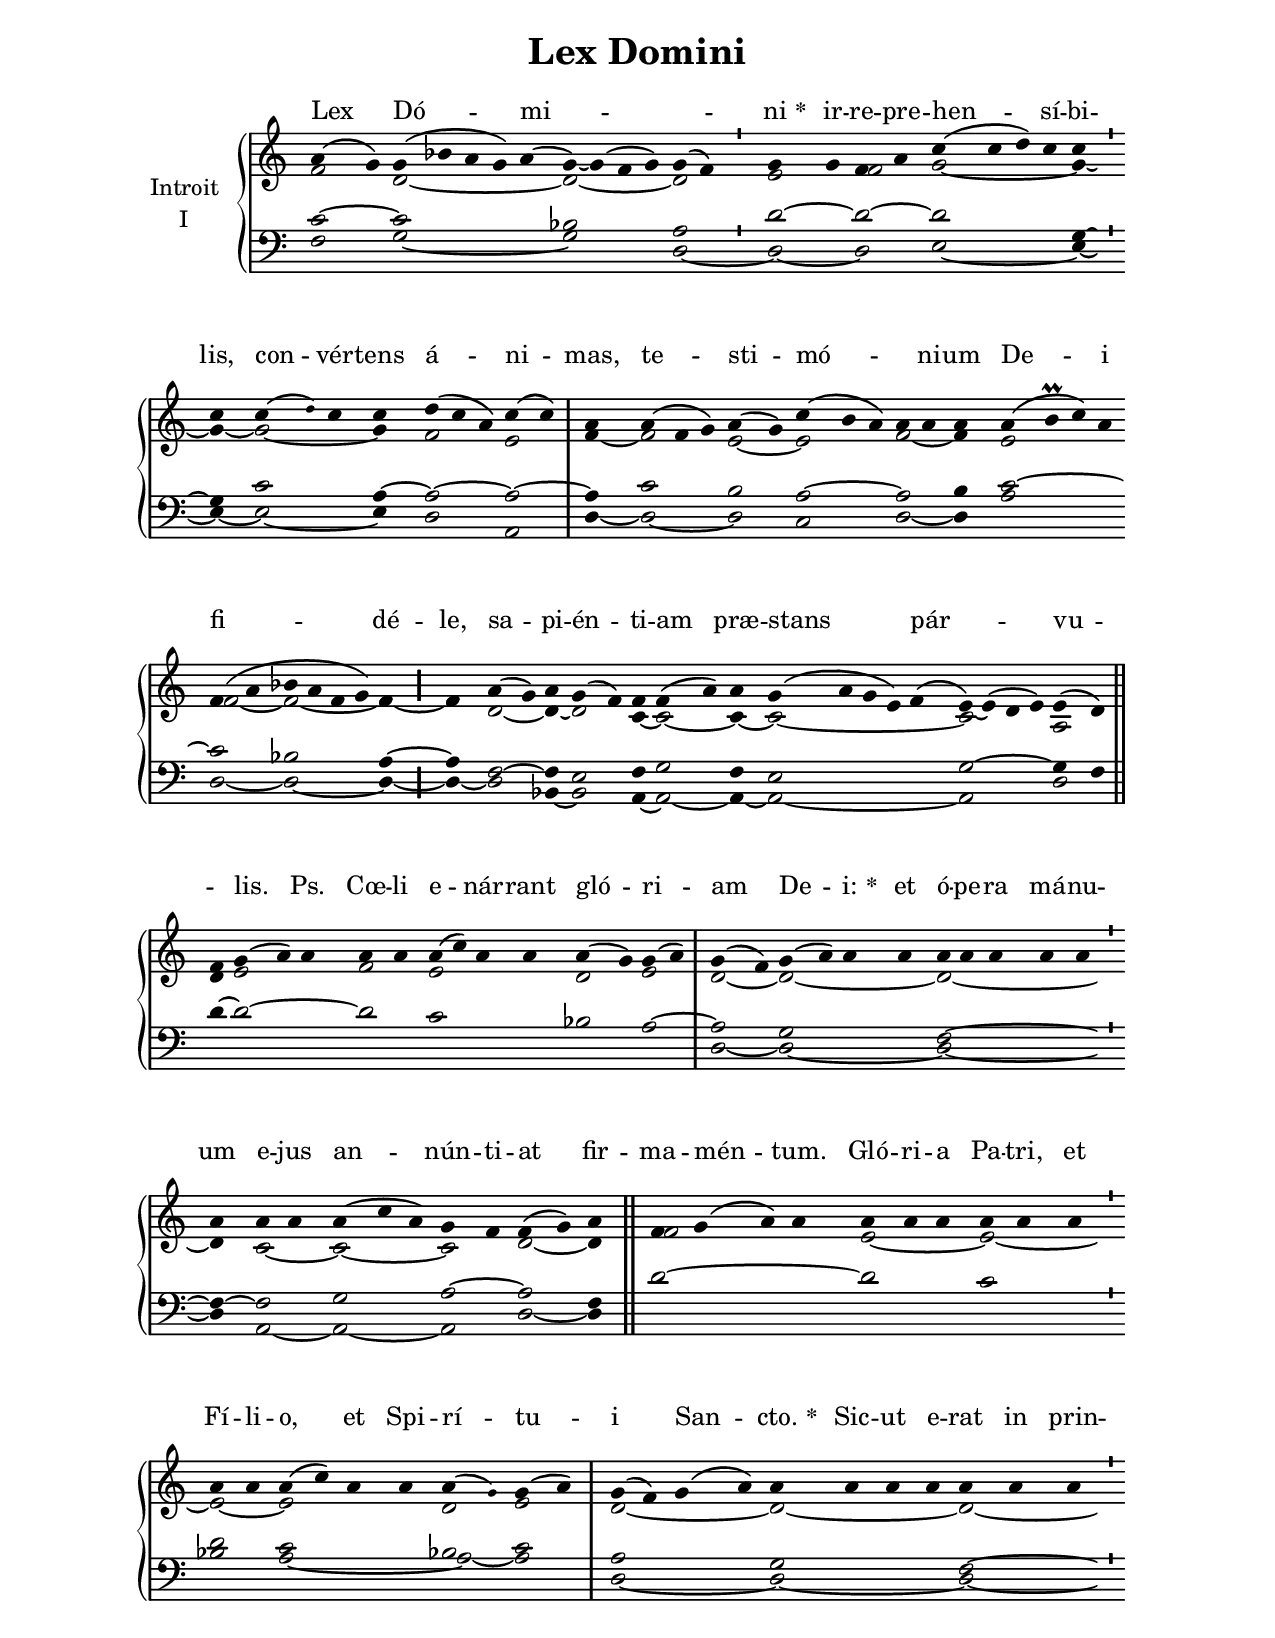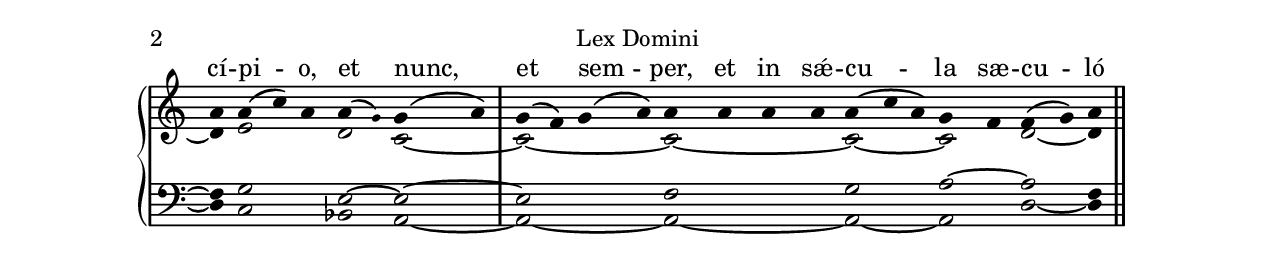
\version "2.18"
\include "gregorian.ly"
\include "noh2.ily"


%Page reference: page i.221
%(volume.page)

global = {
 \key a \minor
 \cadenzaOn 
}

\header {
  title = \markup \center-column {"Lex Domini" \vspace #1 }
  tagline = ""
  composer = ""
}

\paper {
 #(include-special-characters)
  oddHeaderMarkup = \markup \fill-line {
    \line {}
    \center-column {
      \on-the-fly #first-page     " "
      \on-the-fly #not-first-page "Lex Domini"
    }
    \line { \on-the-fly #print-page-number-check-first \fromproperty #'page:page-number-string }
  }
  evenHeaderMarkup = \markup \fill-line {
    \line { \on-the-fly #print-page-number-check-first \fromproperty #'page:page-number-string }
    \center-column { "Lex Domini" }
    \line {}
  }
}

chantText = \lyricmode {
Lex Dó -- mi -- _ ni 
\set stanza = " * " ir -- re -- pre -- hen -- sí -- bi -- lis, con -- vér -- tens á -- ni -- mas, 
te -- sti -- mó -- _ ni -- um De -- i fi -- dé -- le, 
sa -- pi -- én -- ti -- am præ -- stans pár -- vu -- _ lis. Ps. 
Cœ -- li e -- nár -- rant gló -- ri -- am De -- i: 
\set stanza = " * " 
et ó -- pe -- ra má -- nu -- um e -- jus an -- nún -- ti -- at fir -- ma -- mén -- tum. 
Gló -- ri -- a Pa -- tri, et Fí -- li -- o, et Spi -- rí -- tu -- i San -- cto. 
\set stanza = " * " 
Sic -- ut e -- rat in prin -- cí -- pi -- o, et nunc, et sem -- per, 
et in sǽ -- cu -- la sæ -- cu -- ló -- rum. A -- men. }

chantMusic = {
\tieDown   a'4 ( g'4)  g'4 ( bes'4 a'4 g'4) a'4 ( g'4) ~ g'4 ( f'4 g'4) g'4 ( f'4) \divisioMinima
 g'4 g'4 f'4 a'4 c''4 ( c''4 d''4) c''4 c''4 \divisioMinima \forceBreak

 c''4 c''4 ( \once \tweak #'font-size #-4 d'' ) c''4 c''4 d''4 ( c''4 a'4) c''4 ( c''4) \divisioMaxima
 a'4 a'4 ( f'4 g'4) a'4 ( g'4) c''4 ( b'4 a'4) a'4 a'4 a'4 a'4 ( b'\prall c''4) a'4 \forceBreak
  f'4 ( a'4 bes'4 a'4 f'4 g'4) f'4 \divisioMaior
 f'4 a'4 ( g'4) a'4 g'4 ( f'4) f'4 f'4 ( a'4) a'4 g'4 ( a'4 g'4 e'4) f'4 ( e'4) ~ e'4 ( d'4 e'4) e'4 ( d'4) \finalis \forceBreak

 f'4 g'4 ( a'4) a'4 a'4 a'4 a'4 ( c''4) a'4 a'4 a'4 ( g'4) g'4 ( a'4) \divisioMaxima
 g'4 ( f'4) g'4 ( a'4) a'4 a'4 a'4 a'4 a'4 a'4 a'4 \divisioMinima \forceBreak

 a'4 a'4 a'4 a'4 ( c''4 a'4) g'4 f'4 f'4 ( g'4) a'4 \finalis
  f'4 g'4 ( a'4) a'4 a'4 a'4 a'4 a'4 a'4 a'4 \divisioMinima \forceBreak

 a'4 a'4 a'4 ( c''4) a'4 a'4 a'4 ( \once \tweak #'font-size #-4 g' ) g'4 ( a'4) \divisioMaxima
 g'4 ( f'4) g'4 ( a'4) a'4 a'4 a'4 a'4 a'4 a'4 a'4 \divisioMinima \forceBreak

 a'4 a'4 ( c''4) a'4 a'4 ( \once \tweak #'font-size #-4 g' ) g'4 ( a'4) \divisioMaxima
 g'4 ( f'4) g'4 ( a'4) a'4 a'4 a'4 a'4 a'4 ( c''4 a'4) g'4 f'4 f'4 ( g'4) a'4 \finalis

}

altoMusic = {
f'2 d'2*5/2 ~ d'2*4/2 ~ d'2 \divisioMinima
e'2 f'2 g'2*4/2 ~ g'4 ~ \divisioMinima
g'4 ~ g'2*3/2 ~ g'4 f'2*3/2 e'2 \divisioMaxima
f'4 ~ f'2*3/2 e'2 ~ e'2*3/2 f'2 ~ f'4 e'2*4/2 f'2 ~ f'2*4/2 ~ f'4 ~ \divisioMaior
f'4 d'2 ~ d'4 ~ d'2 c'4 ~ c'2 ~ c'4 ~ c'2*5/2 ~ c'2*4/2 a2 \finalis
d'4 e'2*3/2 f'2 e'2*4/2 d'2 e'2 \divisioMaxima
d'2 ~ d'2*4/2 ~ d'2*5/2 ~ \divisioMinima
d'4 c'2 ~ c'2*3/2 ~ c'2 d'2 ~ d'4 f'2*4/2 e'2*3/2 ~ e'2*3/2 ~ \divisioMinima
e'2 ~ e'2*4/2 d'2 e'2 \divisioMaxima
d'2*4/2 ~ d'2*4/2 ~ d'2*3/2 ~ \divisioMinima
d'4 e'2*3/2 d'2 c'2 ~ \divisioMaxima
c'2*4/2 ~ c'2*4/2 ~ c'2*3/2 ~ c'2 d'2 ~ d'4 \finalis
}

tenorMusic = {
c'2 ~ c'2*5/2 bes2*4/2 a2 \divisioMinima
d'2 ~ d'2 ~ d'2*4/2 g4 ~ \divisioMinima
g4 c'2*3/2 a4 ~ a2*3/2 ~ a2 ~ \divisioMaxima
a4 c'2*3/2 b2 a2*3/2 ~ a2 b4 c'2*4/2 ~ c'2 bes2*4/2 a4 ~ \divisioMaior
a4 f2 ~ f4 e2 f4 g2 f4 e2*5/2 g2*4/2 ~ g4 f4 \finalis
d'4 ~ d'2*3/2 ~ d'2 c'2*4/2 bes2 a2 ~ \divisioMaxima
a2 g2*4/2 f2*5/2 ~ \divisioMinima
f4 ~ f2 g2*3/2 a2 ~ a2 f4 d'2*4/2 ~ d'2*3/2 c'2*3/2 \divisioMinima
d'2 c'2*4/2 bes2 c'2 \divisioMaxima
a2*4/2 g2*4/2 f2*3/2 ~ \divisioMinima
f4 g2*3/2 e2 ~ e2 ~ \divisioMaxima
e2*4/2 f2*4/2 g2*3/2 a2 ~ a2 f4 \finalis
}

bassMusic = {
f2 g2*5/2 ~ g2*4/2 d2 ~ \divisioMinima
d2 ~ d2 e2*4/2 ~ e4 ~ \divisioMinima
e4 ~ e2*3/2 ~ e4 d2*3/2 a,2 \divisioMaxima
d4 ~ d2*3/2 ~ d2 c2*3/2 d2 ~ d4 a2*4/2 d2 ~ d2*4/2 ~ d4 ~ \divisioMaior
d4 ~ d2 bes,4 ~ bes,2 a,4 ~ a,2 ~ a,4 ~ a,2*5/2 ~ a,2*4/2 d2 \finalis
r2*14/2 \divisioMaxima
d2 ~ d2*4/2 ~ d2*5/2 ~ \divisioMinima
d4 a,2 ~ a,2*3/2 ~ a,2 d2 ~ d4 r2*10/2 \divisioMinima
bes2 a2*4/2 ~ a2 ~ a2 \divisioMaxima
d2*4/2 ~ d2*4/2 ~ d2*3/2 ~ \divisioMinima
d4 c2*3/2 bes,2 a,2 ~ \divisioMaxima
a,2*4/2 ~ a,2*4/2 ~ a,2*3/2 ~ a,2 d2 ~ d4 \finalis
}

voiceLines = {
\voiceLineStyle


}

\score{
  <<
    \new GrandStaff <<
      \set GrandStaff.autoBeaming = ##f
      \set GrandStaff.instrumentName = \markup \center-column {
        "Introit"
        "I"
      }
      \new Staff = up <<
        \new Voice = "chant" {
          \voiceOne \global \chantMusic
        }
        \new Voice {
          \voiceTwo \global \altoMusic
        }
      >>

      \new Staff = down <<
        \clef bass
        \new Voice {
          \voiceOne \global \tenorMusic
        }
        \new Voice {
          \voiceTwo \global \bassMusic
        }
	\new Voice {
        \voiceThree \global \voiceLines
        }
      >>
    >>
    \new Lyrics \lyricsto chant {
      \chantText
    }
  >>
  \layout{
  }
  \midi{
    \tempo 4 = 125
  }
}
